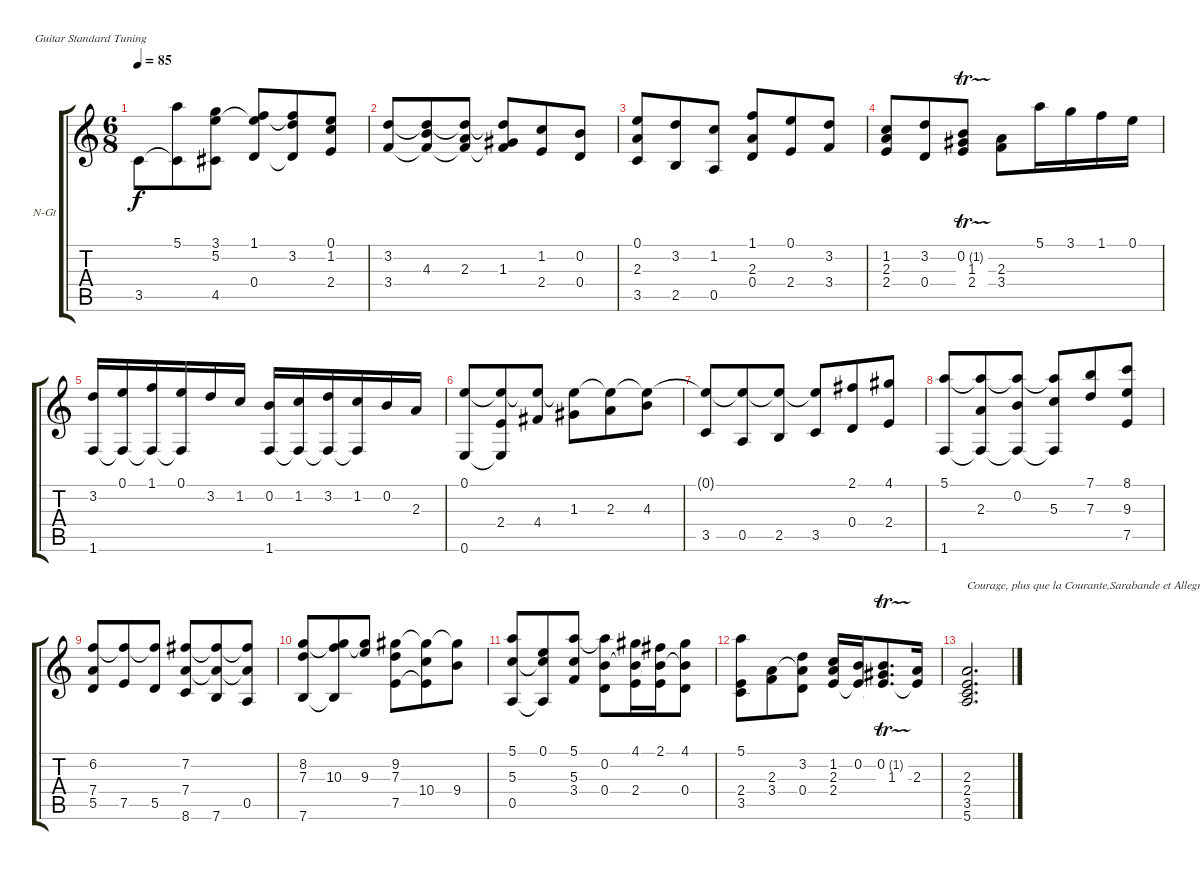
\bracketExtendMode groupsimilarinstruments
\firstSystemTrackNameOrientation horizontal
\otherSystemsTrackNameOrientation horizontal
\track ("Track 1" "N-Gt") {instrument acousticguitarnylon}
\staff {score tabs}
\tuning (E4 B3 G3 D3 A2 E2)
\ts (6 8)
\tempo 85
\clef g2
\ks c
3.5.8{dy f} (5.1 3.5{t}).8 (3.1 5.2 4.5).8 (1.1 5.2{t} 0.4).8 (1.1{t} 3.2 0.4{t}).8 (0.1 1.2 2.4).8 |
(3.2 3.4).8 (4.3 3.2{t} 3.4{t}).8 (2.3 3.2{t} 3.4{t}).8 (3.2{t} 1.3 3.4{t}).8 (1.2 2.4).8 (0.2 0.4).8 |
(0.1 2.3 3.5).8 (3.2 2.5).8 (1.2 0.5).8 (1.1 2.3 0.4).8 (0.1 2.4).8 (3.2 3.4).8 |
(1.2 2.3 2.4).8 (3.2 0.4).8 (0.2{tr (1 16)} 1.3 2.4).8 (2.3 3.4).8 5.1.16 3.1.16 1.1.16 0.1.16 |
(3.2 1.6).16 (0.1 1.6{t}).16 (1.1 1.6{t}).16 (0.1 1.6{t}).16 3.2.16 1.2.16 (0.2 1.6).16 (1.2 1.6{t}).16 (3.2 1.6{t}).16 (1.2 1.6{t}).16 0.2.16 2.3.16 |
(0.1 0.6).8 (2.4 0.6{t} 0.1{t}).8 (4.4 0.1{t}).8 (1.3 0.1{t}).8 (2.3 0.1{t}).8 (4.3 0.1{t}).8 |
(3.5 0.1{t}).8 (0.5 0.1{t}).8 (2.5 0.1{t}).8 (0.1{t} 3.5).8 (2.1 0.4).8 (4.1 2.4).8 |
(5.1 1.6).8 (2.3 5.1{t} 1.6{t}).8 (0.2 5.1{t} 1.6{t}).8 (5.1{t} 5.3 1.6{t}).8 (7.1 7.3).8 (8.1 9.3 7.5).8 |
(6.2 7.4 5.5).8 (7.5 6.2{t}).8 (6.2{t} 5.5).8 (7.2 7.4 8.6).8 (7.6 7.2{t} 7.4{t}).8 (7.2{t} 7.4{t} 0.5).8 |
(8.2 7.3 7.6).8 (10.3 7.6{t} 8.2{t}).8 (8.2{t} 9.3).8 (9.2 7.3 7.5).8 (10.4 7.5{t} 9.2{t}).8 (9.2{t} 9.4).8 |
(5.1 5.3 0.5).8 (0.1 5.3{t} 0.5{t}).8 (5.1 5.3 3.4).8 (5.1{t} 0.2 0.4).8 (4.1 2.4 0.2{t}).16 (2.1 2.4{t} 0.2{t}).16 (4.1 0.2{t} 0.4).8 |
(5.1 2.4 3.5).8 (2.3 3.4).8 (3.2 2.3{t} 0.4).8 (1.2 2.3 2.4).16 (0.2 2.4{t}).16 (0.2{tr (1 16)} 1.3 2.4{t}).8{d} (2.3 2.4{t}).16 |
(2.3 2.4 3.5 5.6).2{d txt "Courage, plus que la Courante,Sarabande et Allegro"}
